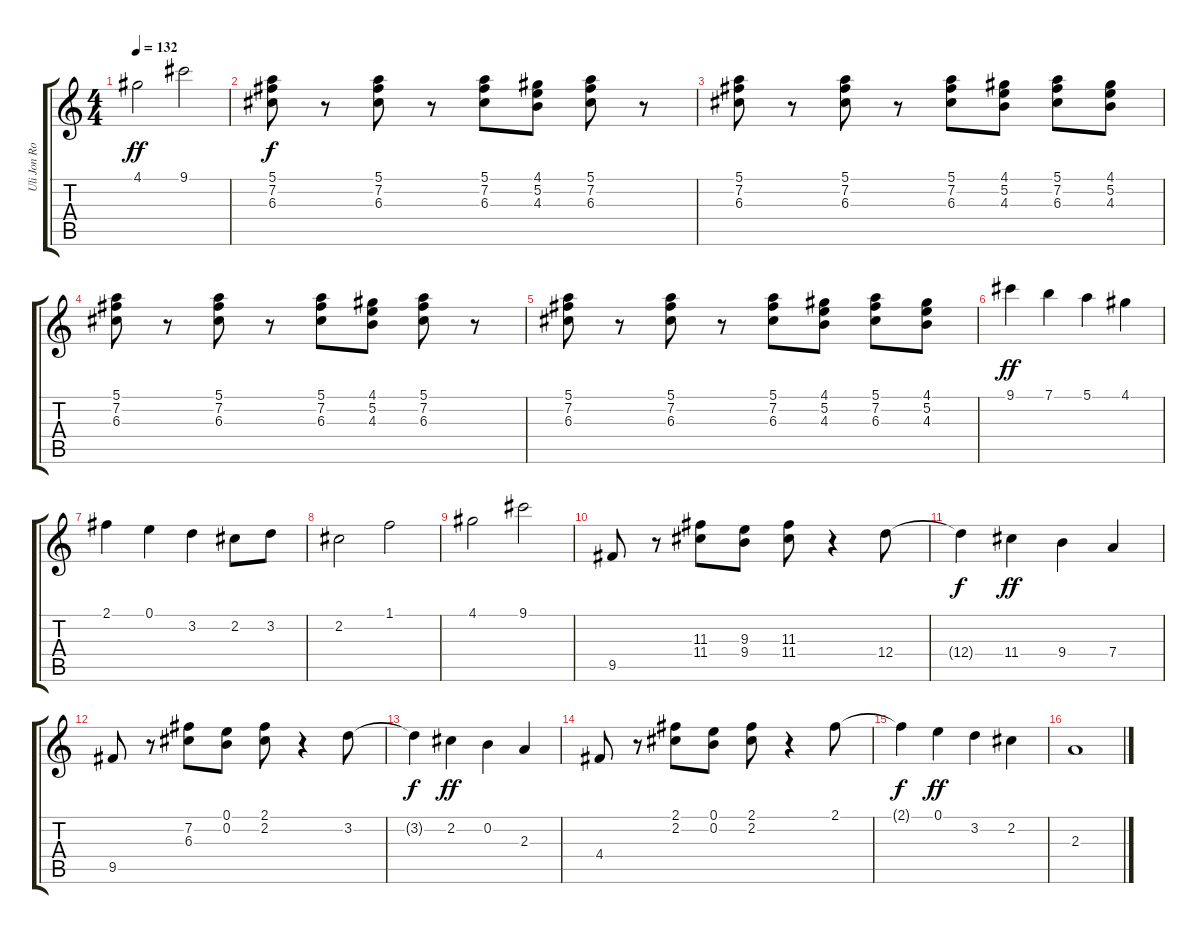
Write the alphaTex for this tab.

\track ("Uli Jon Roth" "Uli Jon Ro") {instrument overdrivenguitar}
\staff {score tabs}
\tuning (E4 B3 G3 D3 A2 E2) {hide}
\ts (4 4)
\tempo 132
\clef g2
\ks c
4.1.2{dy ff} 9.1.2 |
(5.1 7.2 6.3).8{dy f} r.8 (5.1 7.2 6.3).8 r.8 (5.1 7.2 6.3).8 (4.1 5.2 4.3).8 (5.1 7.2 6.3).8 r.8 |
(5.1 7.2 6.3).8 r.8 (5.1 7.2 6.3).8 r.8 (5.1 7.2 6.3).8 (4.1 5.2 4.3).8 (5.1 7.2 6.3).8 (4.1 5.2 4.3).8 |
(5.1 7.2 6.3).8 r.8 (5.1 7.2 6.3).8 r.8 (5.1 7.2 6.3).8 (4.1 5.2 4.3).8 (5.1 7.2 6.3).8 r.8 |
(5.1 7.2 6.3).8 r.8 (5.1 7.2 6.3).8 r.8 (5.1 7.2 6.3).8 (4.1 5.2 4.3).8 (5.1 7.2 6.3).8 (4.1 5.2 4.3).8 |
9.1.4{dy ff} 7.1.4 5.1.4 4.1.4 |
2.1.4 0.1.4 3.2.4 2.2.8 3.2.8 |
2.2.2 1.1.2 |
4.1.2 9.1.2 |
9.5.8 r.8 (11.3 11.4).8 (9.3 9.4).8 (11.3 11.4).8 r.4 12.4.8 |
12.4{t}.4{dy f} 11.4.4{dy ff} 9.4.4 7.4.4 |
9.5.8 r.8 (7.2 6.3).8 (0.1 0.2).8 (2.1 2.2).8 r.4 3.2.8 |
3.2{t}.4{dy f} 2.2.4{dy ff} 0.2.4 2.3.4 |
4.4.8 r.8 (2.1 2.2).8 (0.1 0.2).8 (2.1 2.2).8 r.4 2.1.8 |
2.1{t}.4{dy f} 0.1.4{dy ff} 3.2.4 2.2.4 |
2.3.1
